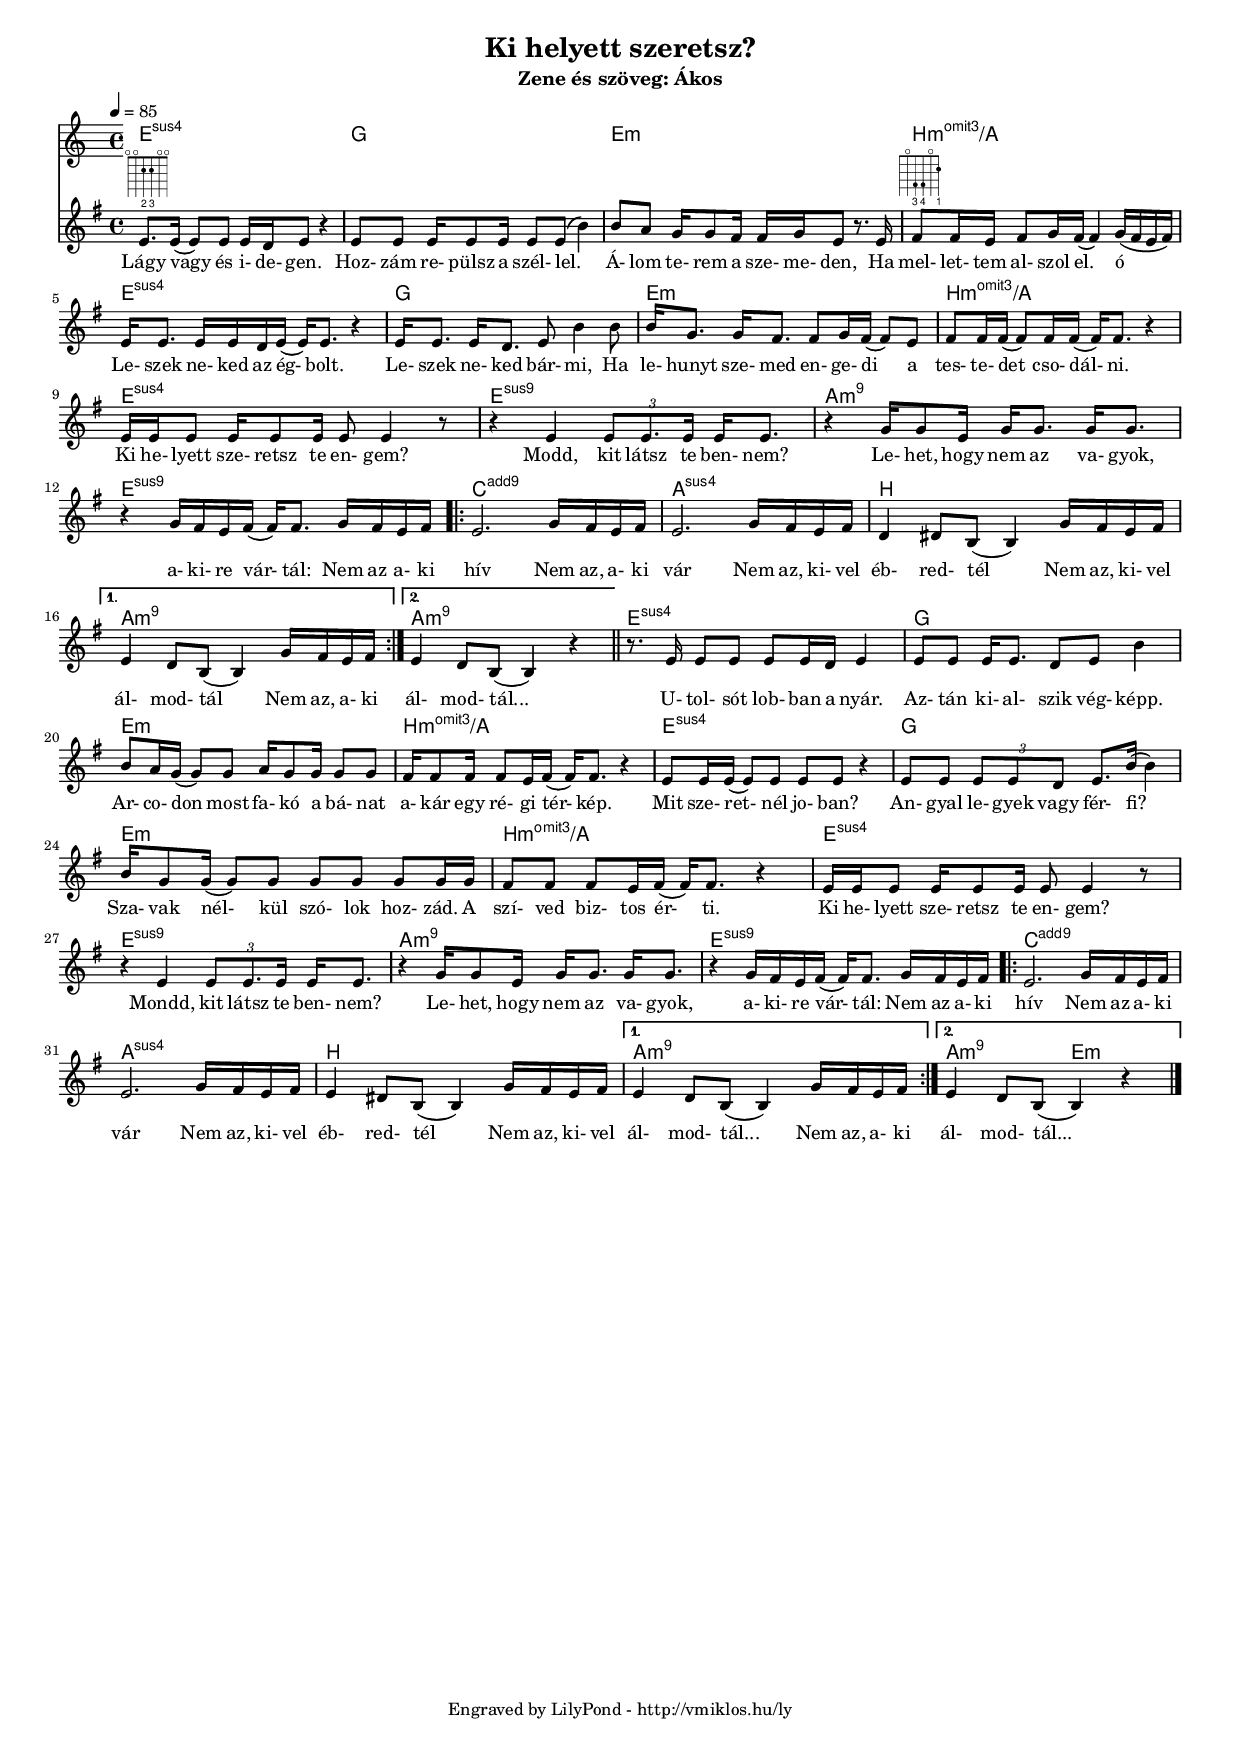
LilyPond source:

\version "2.12.1"

\header {
	title = "Ki helyett szeretsz?"
	subtitle = "Zene és szöveg: Ákos"
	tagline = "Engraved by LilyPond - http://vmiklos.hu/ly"
}

#(set-global-staff-size 15)

replaceCN =  #(define-music-function (parser location new) (markup?) #{\once \override ChordNames.ChordName #'stencil =    #(lambda (grob) (grob-interpret-markup grob $new)) #})
BmsusA = \markup {Hm \super "omit3"/A}
EmsusNine = \markup {E \super "sus9"}
CaddNine = \markup {C \super "add9"}

\score {
	<<
	\chords {
		\germanChords
		e1:sus4 g e:m \replaceCN \BmsusA b:m
		e:sus4 g e:m \replaceCN \BmsusA b:m
		e:sus4 \replaceCN \EmsusNine e:sus9 a:m9 \replaceCN \EmsusNine e:sus9
		\replaceCN \CaddNine c a:sus4 b a:m9 a:m9
		e:sus4 g e:m \replaceCN \BmsusA b:m
		e:sus4 g e:m \replaceCN \BmsusA b:m
		e:sus4 \replaceCN \EmsusNine e:sus9 a:m9 \replaceCN \EmsusNine e:sus9
		\replaceCN \CaddNine c a:sus4 b a:m9 a2:m9 e:m
	}
	\tempo 4 = 85
	\relative c'
	{
		\key g \major
		\time 4/4
		e8.
		^\markup \fret-diagram #"f:2;6-o;5-o;4-2-2;3-2-3;2-o;1-o;"
		e16( e8) e8 e16 d e8 r4 | e8 e e16 e8 e16 e8 e( b'4) |
		b8 a g16 g8 fis16 fis g e8 r8. e16 | fis8
		^\markup \fret-diagram #"f:2;5-o;4-4-3;3-4-4;2-o;1-2-1;"
		fis16 e fis8 g16 fis( fis4) g16( fis e fis) |
		e16 e8. e16 e d e( e16) e8. r4 | e16 e8. e16 d8. e8 b'4 b8 |
		b16 g8. g16 fis8. fis8 g16 fis( fis8) e | fis fis16 fis( fis8) fis16 fis( fis) fis8. r4 |
		e16 e e8 e16 e8 e16 e8 e4 r8 | r4 e4 \times 2/3 {e8 e8. e16} e16 e8. |
		r4 g16 g8 e16 g16 g8. g16 g8. | r4 g16 fis e fis( fis) fis8. g16 fis e fis |
		\repeat volta 2 {
			e2. g16 fis e fis | e2. g16 fis e fis |
			d4 dis8 b( b4) g'16 fis e fis |
		}
		\alternative {
			{ e4 d8 b8( b4) g'16 fis e fis }
			{ e4 d8 b8( b4) r4 }
		} \bar "||"
		r8. e16 e8 e e e16 d e4 | e8 e e16 e8. d8 e b'4 |
		b8 a16 g( g8) g a16 g8 g16 g8 g | fis16 fis8 fis16 fis8 e16 fis( fis) fis8. r4 |
		e8 e16 e( e8) e e e r4 | e8 e \times 2/3 { e e d } e8. b'16( b4) |
		b16 g8 g16( g8) g g g g g16 g | fis8 fis fis e16 fis( fis) fis8. r4 |
		e16 e e8 e16 e8 e16 e8 e4 r8 | r4 e4 \times 2/3 { e8 e8. e16 } e16 e8. |
		r4 g16 g8 e16 g g8. g16 g8. | r4 g16 fis e fis( fis) fis8. g16 fis e fis |
		\repeat volta 2 {
			e2. g16 fis e fis | e2. g16 fis e fis |
			e4 dis8 b( b4) g'16 fis e fis |
		}
		\alternative {
			{ e4 d8 b8( b4) g'16 fis e fis }
			{ e4 d8 b8( b4) r4 }
		} \bar "|."
	}
	\addlyrics {
		Lágy vagy és i- de- gen. Hoz- zám re- pülsz a szél- lel.
		Á- lom te- rem a sze- me- den, Ha mel- let- tem al- szol el. ó
		Le- szek ne- ked az ég- bolt. Le- szek ne- ked bár- mi, Ha
		le- hunyt sze- med en- ge- di a tes- te- det cso- dál- ni.
		Ki he- lyett sze- retsz te en- gem? Modd, kit látsz te ben- nem?
		Le- het, hogy nem az va- gyok, a- ki- re vár- tál: Nem az a- ki
		hív Nem az, a- ki vár Nem az, ki- vel
		éb- red- tél Nem az, ki- vel ál- mod- tál Nem az, a- ki ál- mod- tál...

		U- tol- sót lob- ban a nyár. Az- tán ki- al- szik vég- képp.
		Ar- co- don most fa- kó a bá- nat a- kár egy ré- gi tér- kép.
		Mit sze- ret- nél jo- ban? An- gyal le- gyek vagy fér- fi?
		Sza- vak nél- kül szó- lok hoz- zád. A szí- ved biz- tos ér- ti.
		Ki he- lyett sze- retsz te en- gem? Mondd, kit látsz te ben- nem?
		Le- het, hogy nem az va- gyok, a- ki- re vár- tál: Nem az a- ki
		hív Nem az a- ki vár Nem az, ki- vel
		éb- red- tél Nem az, ki- vel ál- mod- tál... Nem az, a- ki ál- mod- tál...
	}
	>>
	\midi{}
	% avoid the indent in the first line
	\layout{indent = 0\cm}
}
